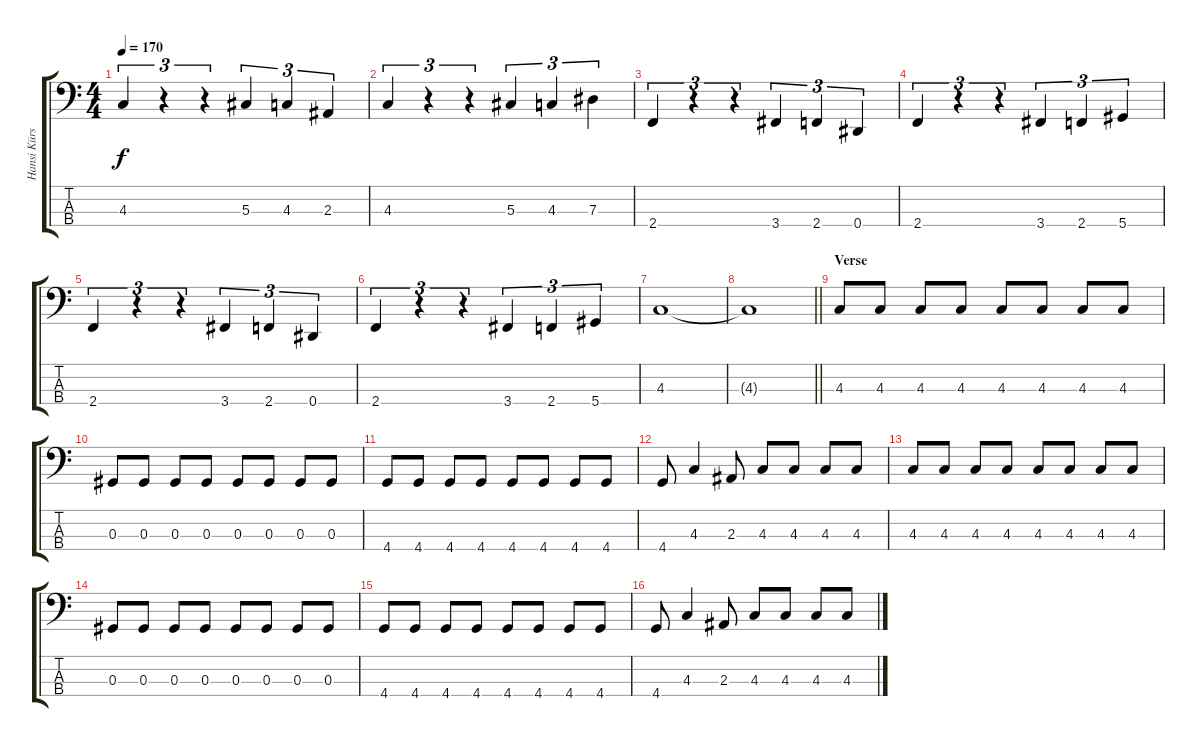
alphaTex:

\track ("Hansi Kürsch" "Hansi Kürs") {instrument electricbasspick}
\staff {score tabs}
\tuning (Gb2 Db2 Ab1 Eb1) {hide}
\ts (4 4)
\tempo 170
\clef f4
\ks c
4.3.4{tu (3 2) dy f} r.4{tu (3 2)} r.4{tu (3 2)} 5.3.4{tu (3 2)} 4.3.4{tu (3 2)} 2.3.4{tu (3 2)} |
4.3.4{tu (3 2)} r.4{tu (3 2)} r.4{tu (3 2)} 5.3.4{tu (3 2)} 4.3.4{tu (3 2)} 7.3.4{tu (3 2)} |
2.4.4{tu (3 2)} r.4{tu (3 2)} r.4{tu (3 2)} 3.4.4{tu (3 2)} 2.4.4{tu (3 2)} 0.4.4{tu (3 2)} |
2.4.4{tu (3 2)} r.4{tu (3 2)} r.4{tu (3 2)} 3.4.4{tu (3 2)} 2.4.4{tu (3 2)} 5.4.4{tu (3 2)} |
2.4.4{tu (3 2)} r.4{tu (3 2)} r.4{tu (3 2)} 3.4.4{tu (3 2)} 2.4.4{tu (3 2)} 0.4.4{tu (3 2)} |
2.4.4{tu (3 2)} r.4{tu (3 2)} r.4{tu (3 2)} 3.4.4{tu (3 2)} 2.4.4{tu (3 2)} 5.4.4{tu (3 2)} |
4.3.1 |
\barLineRight lightlight
4.3{t}.1 |
\section ("" "Verse")
4.3.8 4.3.8 4.3.8 4.3.8 4.3.8 4.3.8 4.3.8 4.3.8 |
0.3.8 0.3.8 0.3.8 0.3.8 0.3.8 0.3.8 0.3.8 0.3.8 |
4.4.8 4.4.8 4.4.8 4.4.8 4.4.8 4.4.8 4.4.8 4.4.8 |
4.4.8 4.3.4 2.3.8 4.3.8 4.3.8 4.3.8 4.3.8 |
4.3.8 4.3.8 4.3.8 4.3.8 4.3.8 4.3.8 4.3.8 4.3.8 |
0.3.8 0.3.8 0.3.8 0.3.8 0.3.8 0.3.8 0.3.8 0.3.8 |
4.4.8 4.4.8 4.4.8 4.4.8 4.4.8 4.4.8 4.4.8 4.4.8 |
4.4.8 4.3.4 2.3.8 4.3.8 4.3.8 4.3.8 4.3.8
